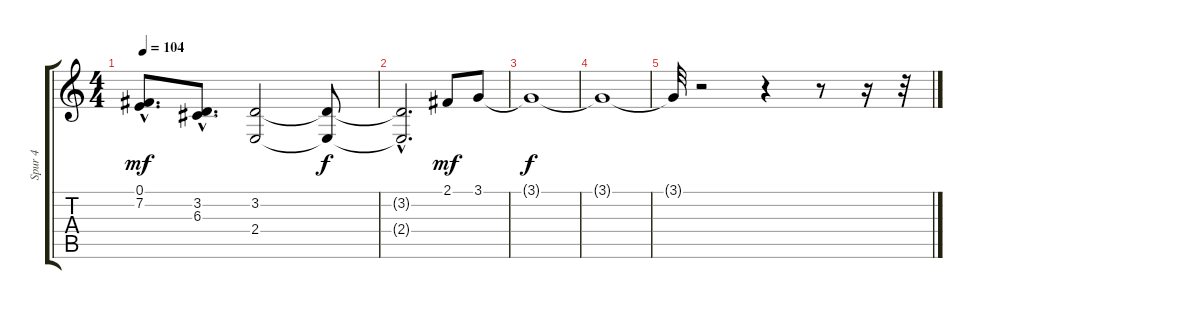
\track ("Spur 4" "Spur 4") {instrument pad1newage}
\staff {score tabs}
\tuning (E4 B3 G3 D3 A2 E2) {hide}
\ts (4 4)
\tempo 104
\clef g2
\ks c
(0.1{hac} 7.2{hac}).8{d dy mf} (3.2{hac} 6.3{hac}).8{d} (3.2 2.4).2 (3.2{t} 2.4{t}).8{dy f} |
(3.2{hac t} 2.4{hac t}).2{d} 2.1.8{dy mf} 3.1.8 |
3.1{t}.1{dy f} |
3.1{t}.1 |
3.1{t}.32 r.2 r.4 r.8 r.16 r.32
